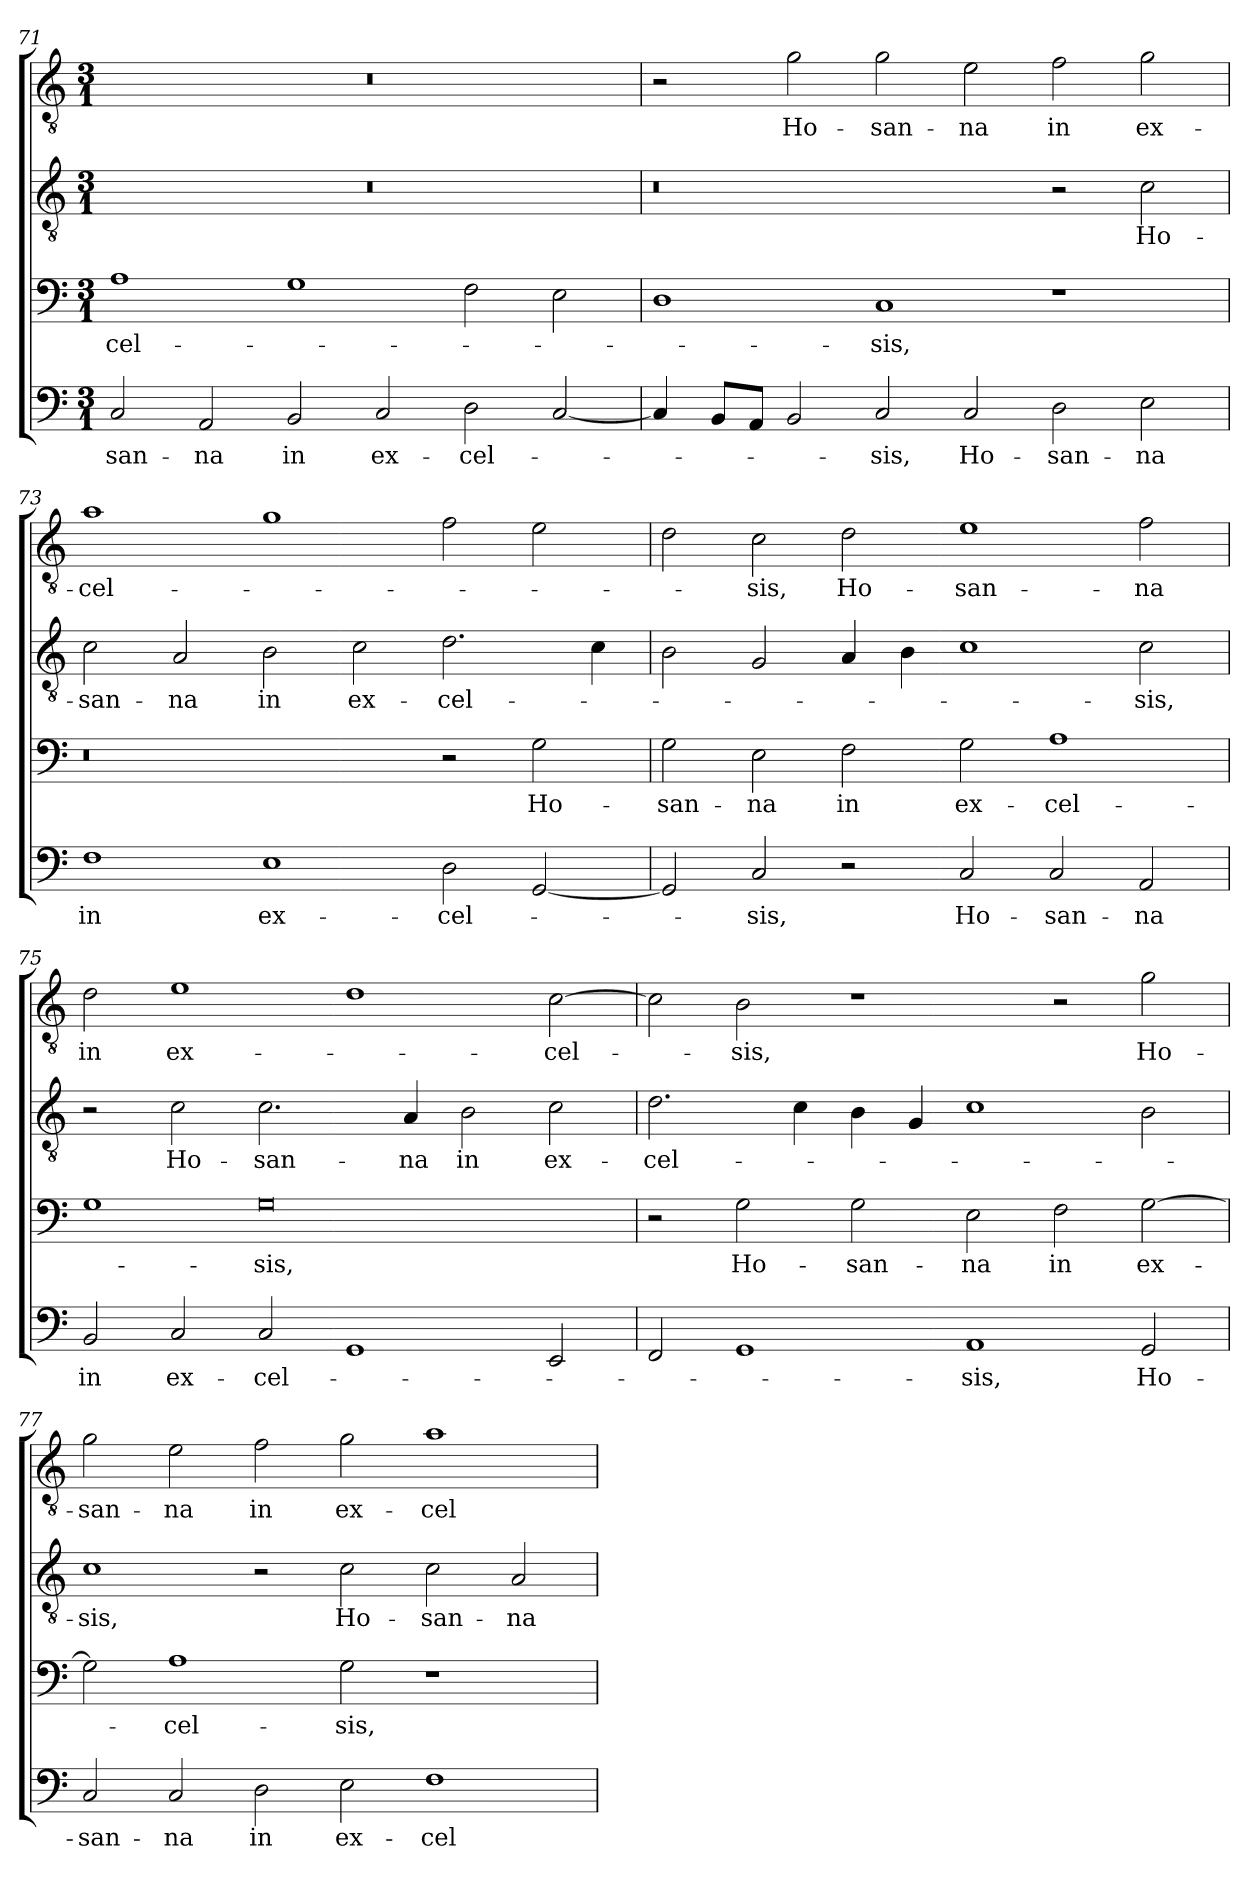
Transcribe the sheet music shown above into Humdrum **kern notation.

**kern	**text	**kern	**text	**kern	**text	**kern	**text
*part4	*part4	*part3	*part3	*part2	*part2	*part1	*part1
*staff4	*staff4	*staff3	*staff3	*staff2	*staff2	*staff1	*staff1
*clefF4	*	*clefF4	*	*clefGv2	*	*clefGv2	*
*k[]	*	*k[]	*	*k[]	*	*k[]	*
*C:	*	*C:	*	*C:	*	*C:	*
*M3/1	*	*M3/1	*	*M3/1	*	*M3/1	*
=71	=71	=71	=71	=71	=71	=71	=71
!	!LO:LY:b	!	!LO:LY:b	!	!	!	!
2C/	-san-	1A	-cel-	0.r	.	0.r	.
!	!LO:LY:b	!	!	!	!	!	!
2AA/	-na	.	.	.	.	.	.
!	!LO:LY:b	!	!	!	!	!	!
2BB/	in	1G	.	.	.	.	.
!	!LO:LY:b	!	!	!	!	!	!
2C/	ex-	.	.	.	.	.	.
!	!LO:LY:b	!	!	!	!	!	!
2D\	-cel-	2F\	.	.	.	.	.
[2C/	.	2E\	.	.	.	.	.
=72	=72	=72	=72	=72	=72	=72	=72
4C/]	.	1D	.	0r	.	2r	.
8BB/L	.	.	.	.	.	.	.
8AA/J	.	.	.	.	.	.	.
!	!	!	!	!	!	!	!LO:LY:b
2BB/	.	.	.	.	.	2g\	Ho-
!	!LO:LY:b	!	!LO:LY:b	!	!	!	!LO:LY:b
2C/	-sis,	1C	-sis,	.	.	2g\	-san-
!	!LO:LY:b	!	!	!	!	!	!LO:LY:b
2C/	Ho-	.	.	.	.	2e\	-na
!	!LO:LY:b	!	!	!	!	!	!LO:LY:b
2D\	-san-	1r	.	2r	.	2f\	in
!	!LO:LY:b	!	!	!	!LO:LY:b	!	!LO:LY:b
2E\	-na	.	.	2c\	Ho-	2g\	ex-
=73	=73	=73	=73	=73	=73	=73	=73
!	!LO:LY:b	!	!	!	!LO:LY:b	!	!LO:LY:b
1F	in	0r	.	2c\	-san-	1a	-cel-
!	!	!	!	!	!LO:LY:b	!	!
.	.	.	.	2A/	-na	.	.
!	!LO:LY:b	!	!	!	!LO:LY:b	!	!
1E	ex-	.	.	2B\	in	1g	.
!	!	!	!	!	!LO:LY:b	!	!
.	.	.	.	2c\	ex-	.	.
!	!LO:LY:b	!	!	!	!LO:LY:b	!	!
2D\	-cel-	2r	.	2.d\	-cel-	2f\	.
!	!	!	!LO:LY:b	!	!	!	!
[2GG/	.	2G\	Ho-	.	.	2e\	.
.	.	.	.	4c\	.	.	.
!!LO:LB:g=z
=74	=74	=74	=74	=74	=74	=74	=74
!	!	!	!LO:LY:b	!	!	!	!
2GG/]	.	2G\	-san-	2B\	.	2d\	.
!	!LO:LY:b	!	!LO:LY:b	!	!	!	!LO:LY:b
2C/	-sis,	2E\	-na	2G/	.	2c\	-sis,
!	!	!	!LO:LY:b	!	!	!	!LO:LY:b
2r	.	2F\	in	4A/	.	2d\	Ho-
.	.	.	.	4B\	.	.	.
!	!LO:LY:b	!	!LO:LY:b	!	!	!	!LO:LY:b
2C/	Ho-	2G\	ex-	1c	.	1e	-san-
!	!LO:LY:b	!	!LO:LY:b	!	!	!	!
2C/	-san-	1A	-cel-	.	.	.	.
!	!LO:LY:b	!	!	!	!LO:LY:b	!	!LO:LY:b
2AA/	-na	.	.	2c\	-sis,	2f\	-na
=75	=75	=75	=75	=75	=75	=75	=75
!	!LO:LY:b	!	!	!	!	!	!LO:LY:b
2BB/	in	1G	.	2r	.	2d\	in
!	!LO:LY:b	!	!	!	!LO:LY:b	!	!LO:LY:b
2C/	ex-	.	.	2c\	Ho-	1e	ex-
!	!LO:LY:b	!	!LO:LY:b	!	!LO:LY:b	!	!
2C/	-cel-	0G	-sis,	2.c\	-san-	.	.
1GG	.	.	.	.	.	1d	.
!	!	!	!	!	!LO:LY:b	!	!
.	.	.	.	4A/	-na	.	.
!	!	!	!	!	!LO:LY:b	!	!
.	.	.	.	2B\	in	.	.
!	!	!	!	!	!LO:LY:b	!	!LO:LY:b
2EE/	.	.	.	2c\	ex-	[2c\	-cel-
=76	=76	=76	=76	=76	=76	=76	=76
!	!	!	!	!	!LO:LY:b	!	!
2FF/	.	2r	.	2.d\	-cel-	2c\]	.
!	!	!	!LO:LY:b	!	!	!	!LO:LY:b
1GG	.	2G\	Ho-	.	.	2B\	-sis,
.	.	.	.	4c\	.	.	.
!	!	!	!LO:LY:b	!	!	!	!
.	.	2G\	-san-	4B\	.	1r	.
.	.	.	.	4G/	.	.	.
!	!LO:LY:b	!	!LO:LY:b	!	!	!	!
1AA	-sis,	2E\	-na	1c	.	.	.
!	!	!	!LO:LY:b	!	!	!	!
.	.	2F\	in	.	.	2r	.
!	!LO:LY:b	!	!LO:LY:b	!	!	!	!LO:LY:b
2GG/	Ho-	[2G\	ex-	2B\	.	2g\	Ho-
=77	=77	=77	=77	=77	=77	=77	=77
!	!LO:LY:b	!	!	!	!LO:LY:b	!	!LO:LY:b
2C/	-san-	2G\]	.	1c	-sis,	2g\	-san-
!	!LO:LY:b	!	!LO:LY:b	!	!	!	!LO:LY:b
2C/	-na	1A	-cel-	.	.	2e\	-na
!	!LO:LY:b	!	!	!	!	!	!LO:LY:b
2D\	in	.	.	2r	.	2f\	in
!	!LO:LY:b	!	!LO:LY:b	!	!LO:LY:b	!	!LO:LY:b
2E\	ex-	2G\	-sis,	2c\	Ho-	2g\	ex-
!	!LO:LY:b	!	!	!	!LO:LY:b	!	!LO:LY:b
1F	-cel-	1r	.	2c\	-san-	1a	-cel-
!	!	!	!	!	!LO:LY:b	!	!
.	.	.	.	2A/	-na	.	.
=	=	=	=	=	=	=	=
*-	*-	*-	*-	*-	*-	*-	*-
